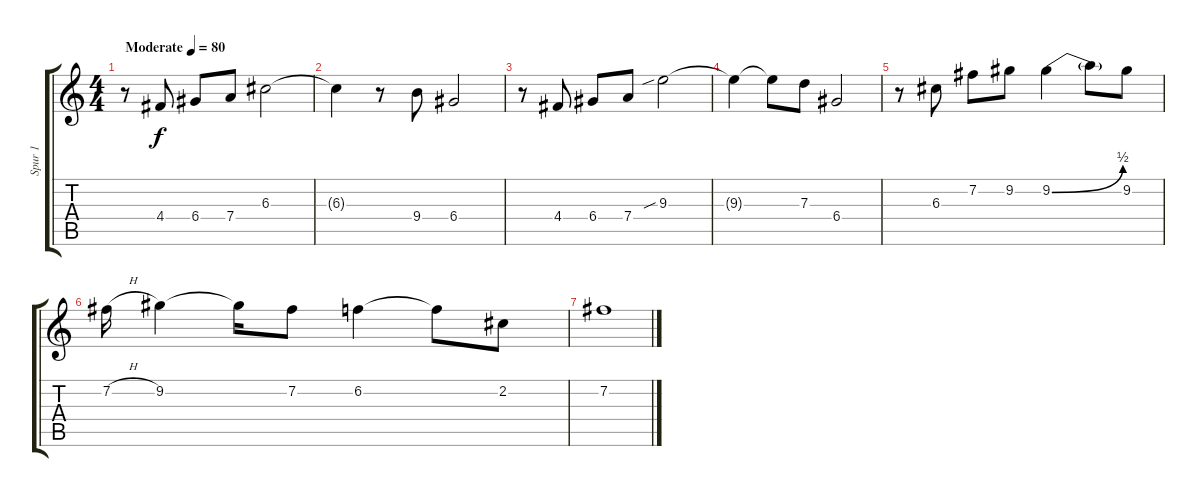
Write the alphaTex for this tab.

\track ("Spur 1" "Spur 1") {instrument distortionguitar}
\staff {score tabs}
\tuning (E4 B3 G3 D3 A2 E2) {hide}
\ts (4 4)
\tempo (80 "Moderate")
\clef g2
\ks c
r.8{dy f instrument distortionguitar} 4.4.8 6.4.8 7.4.8 6.3.2 |
6.3{t}.4 r.8 9.4.8 6.4.2 |
r.8 4.4.8 6.4.8 7.4.8 9.3{sib}.2 |
9.3{t}.4 9.3{t}.8 7.3.8 6.4.2 |
r.8 6.3.8 7.2.8 9.2.8 9.2{be (bend 0 0 60 2)}.4 9.2{t}.8 9.2.8 |
7.2{h}.16 9.2.4 9.2{t}.16 7.2.8 6.2.4 6.2{t}.8 2.2.8 |
7.2.1
